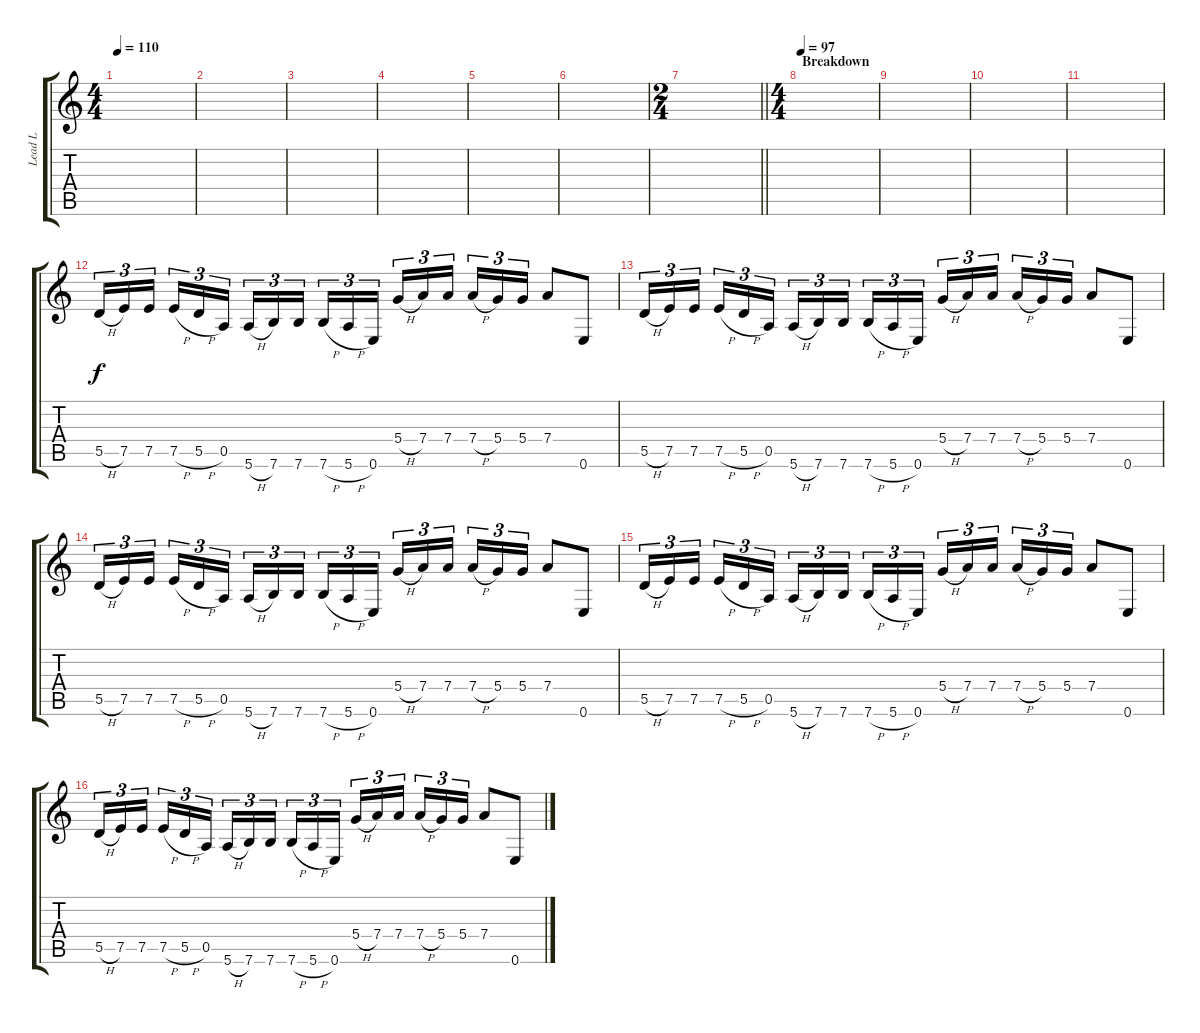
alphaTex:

\track ("Lead L" "Lead L") {instrument distortionguitar}
\staff {score tabs}
\tuning (E4 B3 G3 D3 A2 E2) {hide}
\ts (4 4)
\tempo 110
\clef g2
\ks c
|
|
|
|
|
|
\ts (2 4)
\barLineRight lightlight
|
\ts (4 4)
\section ("" "Breakdown")
\tempo 97
|
|
|
|
5.5{h}.16{tu (3 2)} 7.5.16{tu (3 2)} 7.5.16{tu (3 2) beam splitsecondary} 7.5{h}.16{tu (3 2)} 5.5{h}.16{tu (3 2)} 0.5.16{tu (3 2)} 5.6{h}.16{tu (3 2)} 7.6.16{tu (3 2)} 7.6.16{tu (3 2) beam splitsecondary} 7.6{h}.16{tu (3 2)} 5.6{h}.16{tu (3 2)} 0.6.16{tu (3 2)} 5.4{h}.16{tu (3 2)} 7.4.16{tu (3 2)} 7.4.16{tu (3 2) beam splitsecondary} 7.4{h}.16{tu (3 2)} 5.4.16{tu (3 2)} 5.4.16{tu (3 2)} 7.4.8 0.6.8 |
5.5{h}.16{tu (3 2)} 7.5.16{tu (3 2)} 7.5.16{tu (3 2) beam splitsecondary} 7.5{h}.16{tu (3 2)} 5.5{h}.16{tu (3 2)} 0.5.16{tu (3 2)} 5.6{h}.16{tu (3 2)} 7.6.16{tu (3 2)} 7.6.16{tu (3 2) beam splitsecondary} 7.6{h}.16{tu (3 2)} 5.6{h}.16{tu (3 2)} 0.6.16{tu (3 2)} 5.4{h}.16{tu (3 2)} 7.4.16{tu (3 2)} 7.4.16{tu (3 2) beam splitsecondary} 7.4{h}.16{tu (3 2)} 5.4.16{tu (3 2)} 5.4.16{tu (3 2)} 7.4.8 0.6.8 |
5.5{h}.16{tu (3 2)} 7.5.16{tu (3 2)} 7.5.16{tu (3 2) beam splitsecondary} 7.5{h}.16{tu (3 2)} 5.5{h}.16{tu (3 2)} 0.5.16{tu (3 2)} 5.6{h}.16{tu (3 2)} 7.6.16{tu (3 2)} 7.6.16{tu (3 2) beam splitsecondary} 7.6{h}.16{tu (3 2)} 5.6{h}.16{tu (3 2)} 0.6.16{tu (3 2)} 5.4{h}.16{tu (3 2)} 7.4.16{tu (3 2)} 7.4.16{tu (3 2) beam splitsecondary} 7.4{h}.16{tu (3 2)} 5.4.16{tu (3 2)} 5.4.16{tu (3 2)} 7.4.8 0.6.8 |
5.5{h}.16{tu (3 2)} 7.5.16{tu (3 2)} 7.5.16{tu (3 2) beam splitsecondary} 7.5{h}.16{tu (3 2)} 5.5{h}.16{tu (3 2)} 0.5.16{tu (3 2)} 5.6{h}.16{tu (3 2)} 7.6.16{tu (3 2)} 7.6.16{tu (3 2) beam splitsecondary} 7.6{h}.16{tu (3 2)} 5.6{h}.16{tu (3 2)} 0.6.16{tu (3 2)} 5.4{h}.16{tu (3 2)} 7.4.16{tu (3 2)} 7.4.16{tu (3 2) beam splitsecondary} 7.4{h}.16{tu (3 2)} 5.4.16{tu (3 2)} 5.4.16{tu (3 2)} 7.4.8 0.6.8 |
5.5{h}.16{tu (3 2)} 7.5.16{tu (3 2)} 7.5.16{tu (3 2) beam splitsecondary} 7.5{h}.16{tu (3 2)} 5.5{h}.16{tu (3 2)} 0.5.16{tu (3 2)} 5.6{h}.16{tu (3 2)} 7.6.16{tu (3 2)} 7.6.16{tu (3 2) beam splitsecondary} 7.6{h}.16{tu (3 2)} 5.6{h}.16{tu (3 2)} 0.6.16{tu (3 2)} 5.4{h}.16{tu (3 2)} 7.4.16{tu (3 2)} 7.4.16{tu (3 2) beam splitsecondary} 7.4{h}.16{tu (3 2)} 5.4.16{tu (3 2)} 5.4.16{tu (3 2)} 7.4.8 0.6.8
